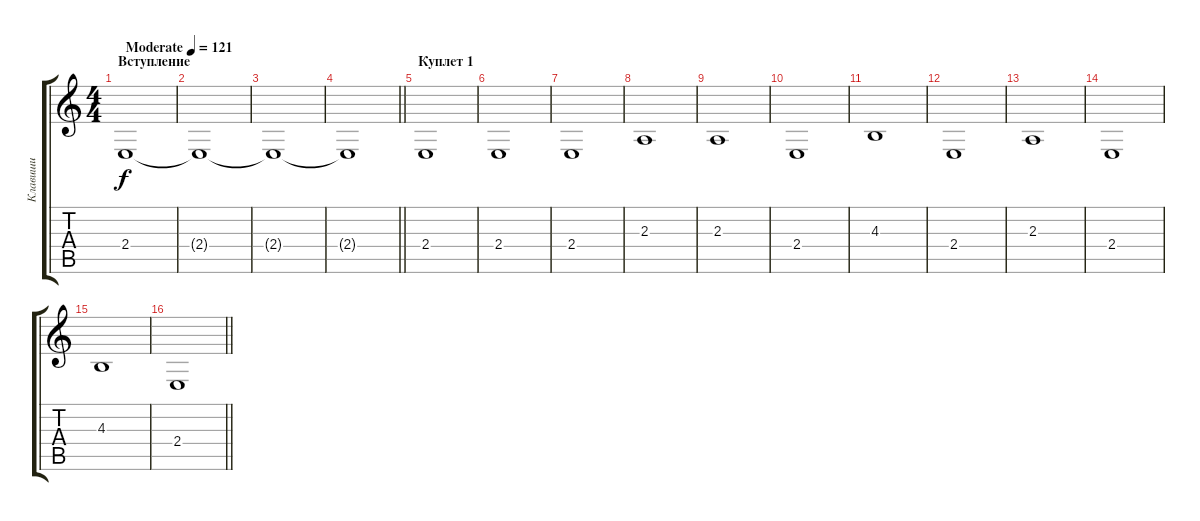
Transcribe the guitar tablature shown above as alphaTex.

\track ("Клавиши" "Клавиши") {instrument rockorgan}
\staff {score tabs}
\tuning (E4 B3 G3 D3 A2 E2) {hide}
\ts (4 4)
\section ("" "Вступление")
\tempo (121 "Moderate")
\clef g2
\ks c
2.4.1{dy f instrument rockorgan} |
2.4{t}.1 |
2.4{t}.1 |
\barLineRight lightlight
2.4{t}.1 |
\section ("" "Куплет 1")
2.4.1 |
2.4.1 |
2.4.1 |
2.3.1 |
2.3.1 |
2.4.1 |
4.3.1 |
2.4.1 |
2.3.1 |
2.4.1 |
4.3.1 |
\barLineRight lightlight
2.4.1
